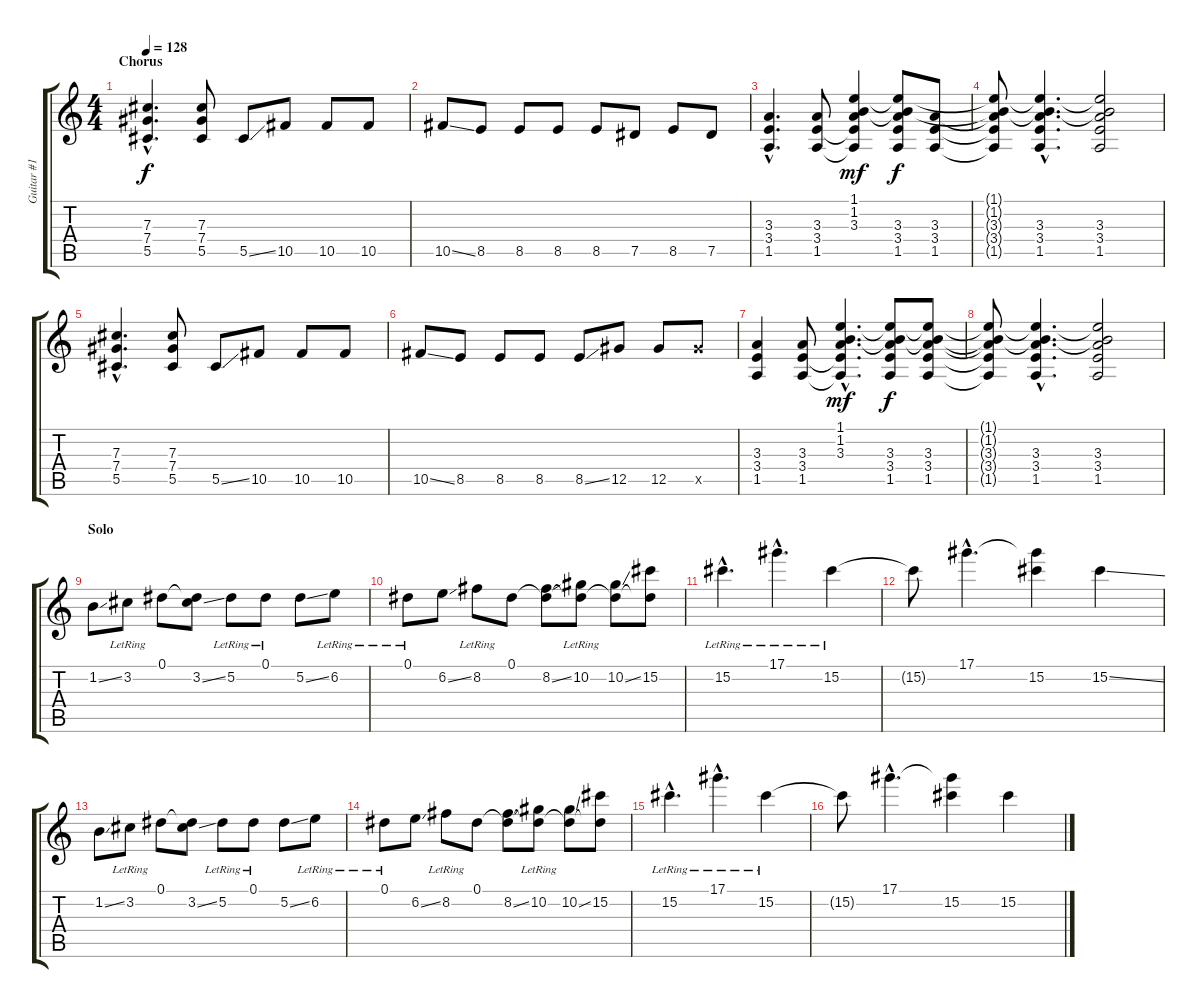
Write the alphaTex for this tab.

\track ("Guitar #1 - Pat Callahan" "Guitar #1 ") {instrument electricguitarclean}
\staff {score tabs}
\tuning (Eb4 Bb3 Gb3 Db3 Ab2 Db2) {hide}
\ts (4 4)
\section ("" "Chorus")
\tempo 128
\clef g2
\ks c
(7.3{hac} 7.4{hac} 5.5{hac}).4{d dy f} (7.3 7.4 5.5).8 5.5{ss}.8 10.5.8 10.5.8 10.5.8 |
10.5{ss}.8 8.5.8 8.5.8 8.5.8 8.5.8 7.5.8 8.5.8 7.5.8 |
(3.3{hac} 3.4{hac} 1.5{hac}).4{d} (3.3 3.4 1.5).8 (1.1 1.2 3.3 3.4{t} 1.5{t}).4{dy mf} (1.1{t} 1.2{t} 3.3 3.4 1.5).8{dy f} (3.3 3.4 1.5).8 |
(1.1{t} 1.2{t} 3.3{t} 3.4{t} 1.5{t}).8 (1.1{hac t} 1.2{hac t} 3.3{hac} 3.4{hac} 1.5{hac}).4{d} (1.1{t} 1.2{t} 3.3 3.4 1.5).2 |
(7.3{hac} 7.4{hac} 5.5{hac}).4{d} (7.3 7.4 5.5).8 5.5{ss}.8 10.5.8 10.5.8 10.5.8 |
10.5{ss}.8 8.5.8 8.5.8 8.5.8 8.5{ss}.8 12.5.8 12.5.8 12.5{x}.8 |
(3.3 3.4 1.5).4 (3.3 3.4 1.5).8 (1.1{hac} 1.2{hac} 3.3{hac} 3.4{hac t} 1.5{hac t}).4{d dy mf} (1.1{t} 1.2{t} 3.3 3.4 1.5).8{dy f} (1.1{t} 1.2{t} 3.3 3.4 1.5).8 |
(1.1{t} 1.2{t} 3.3{t} 3.4{t} 1.5{t}).8 (1.1{hac t} 1.2{hac t} 3.3{hac} 3.4{hac} 1.5{hac}).4{d} (1.1{t} 1.2{t} 3.3 3.4 1.5).2 |
\section ("" "Solo")
1.2{ss}.8 3.2{lr}.8 0.1.8 (0.1{t} 3.2{ss}).8 5.2{lr}.8 0.1{lr}.8 5.2{ss}.8 6.2{lr}.8 |
0.1{lr}.8 6.2{ss}.8 8.2{lr}.8 0.1.8 (0.1{t} 8.2{ss}).8 (0.1{t} 10.2{lr}).8 (0.1{t} 10.2{ss}).8 (0.1{t} 15.2).8 |
15.2{hac lr}.4{d} 17.1{hac lr}.4{d} 15.2{lr}.4 |
15.2{t}.8 17.1{hac}.4{d} (17.1{t} 15.2).4 15.2{ss}.4 |
1.2{ss}.8 3.2{lr}.8 0.1.8 (0.1{t} 3.2{ss}).8 5.2{lr}.8 0.1{lr}.8 5.2{ss}.8 6.2{lr}.8 |
0.1{lr}.8 6.2{ss}.8 8.2{lr}.8 0.1.8 (0.1{t} 8.2{ss}).8 (0.1{t} 10.2{lr}).8 (0.1{t} 10.2{ss}).8 (0.1{t} 15.2).8 |
15.2{hac lr}.4{d} 17.1{hac lr}.4{d} 15.2{lr}.4 |
15.2{t}.8 17.1{hac}.4{d} (17.1{t} 15.2).4 15.2{ss}.4
